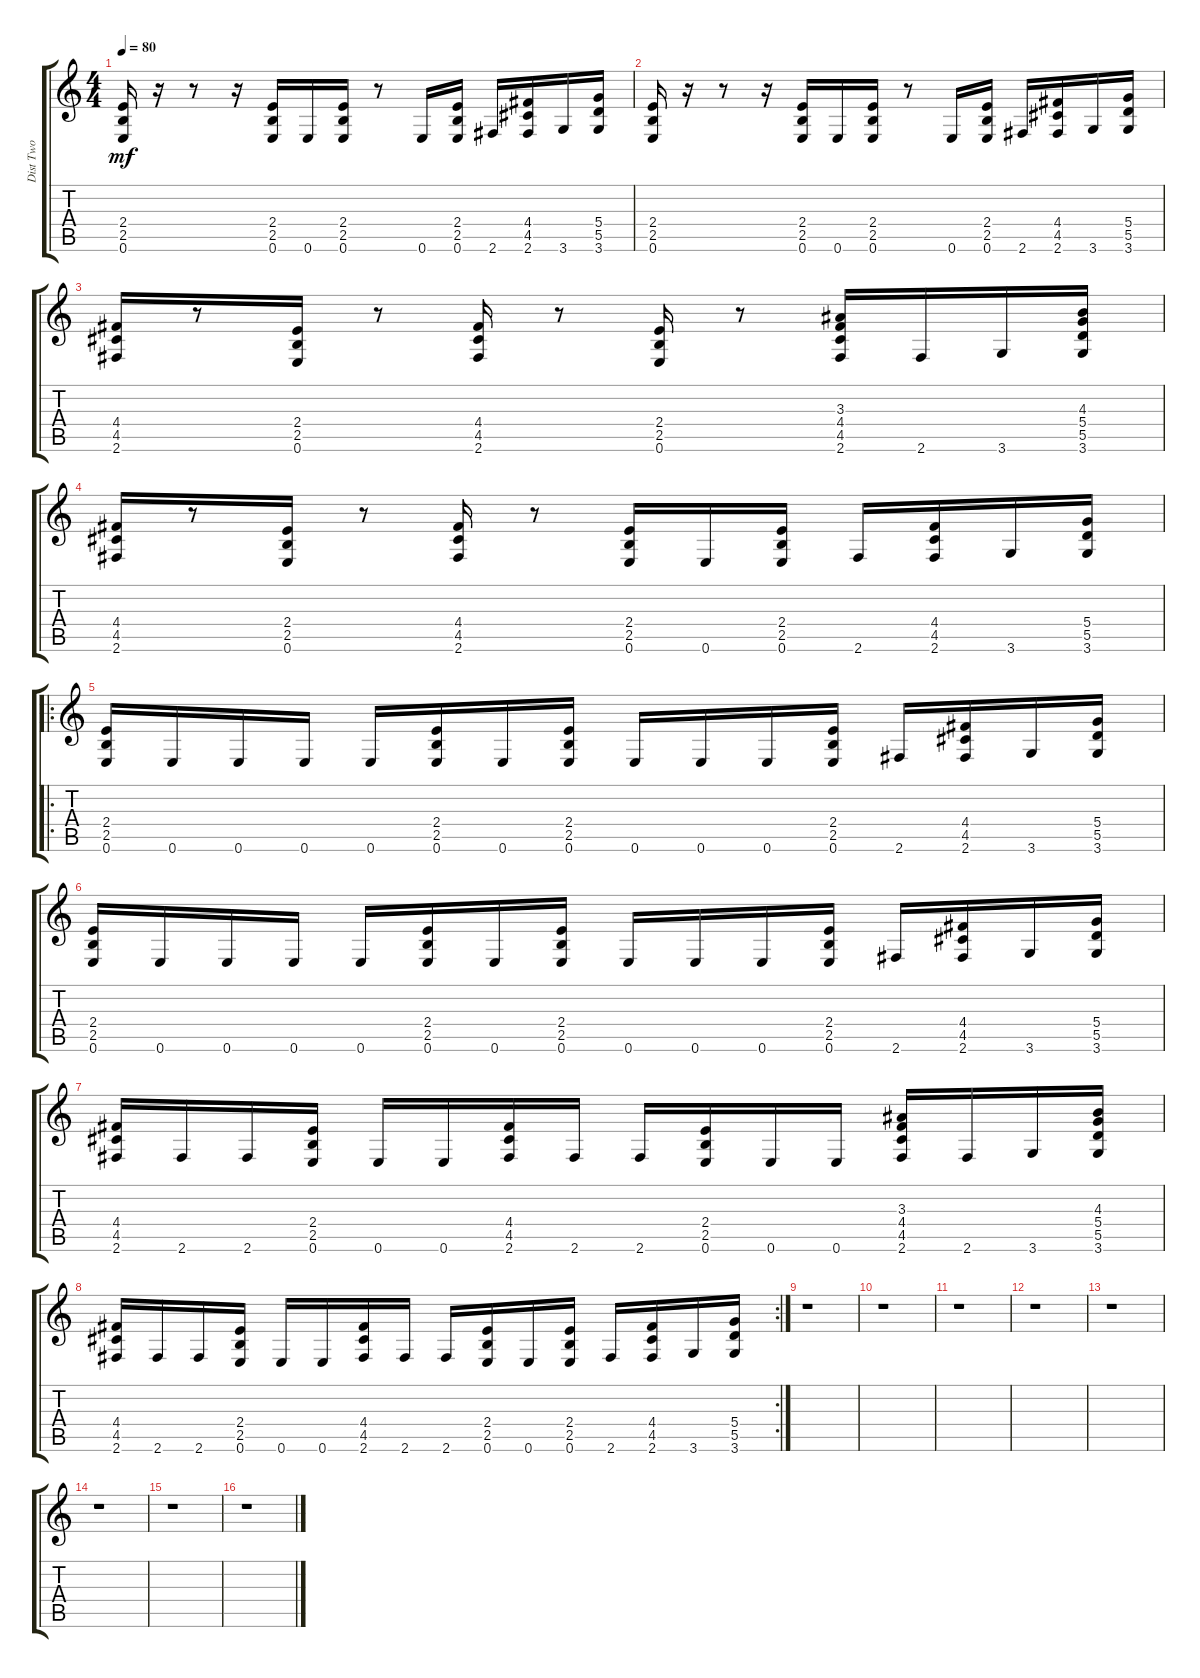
\track ("Dist Two" "Dist Two") {instrument overdrivenguitar}
\staff {score tabs}
\tuning (E4 B3 G3 D3 A2 E2) {hide}
\ts (4 4)
\tempo 80
\clef g2
\ks c
(2.4 2.5 0.6).16{dy mf volume 12} r.16 r.8 r.16 (2.4 2.5 0.6).16 0.6.16 (2.4 2.5 0.6).16 r.8 0.6.16 (2.4 2.5 0.6).16 2.6.16 (4.4 4.5 2.6).16 3.6.16 (5.4 5.5 3.6).16 |
(2.4 2.5 0.6).16 r.16 r.8 r.16 (2.4 2.5 0.6).16 0.6.16 (2.4 2.5 0.6).16 r.8 0.6.16 (2.4 2.5 0.6).16 2.6.16 (4.4 4.5 2.6).16 3.6.16 (5.4 5.5 3.6).16 |
(4.4 4.5 2.6).16 r.8 (2.4 2.5 0.6).16 r.8 (4.4 4.5 2.6).16 r.8 (2.4 2.5 0.6).16 r.8 (3.3 4.4 4.5 2.6).16 2.6.16 3.6.16 (4.3 5.4 5.5 3.6).16 |
(4.4 4.5 2.6).16 r.8 (2.4 2.5 0.6).16 r.8 (4.4 4.5 2.6).16 r.8 (2.4 2.5 0.6).16 0.6.16 (2.4 2.5 0.6).16 2.6.16 (4.4 4.5 2.6).16 3.6.16 (5.4 5.5 3.6).16 |
\ro
(2.4 2.5 0.6).16 0.6.16 0.6.16 0.6.16 0.6.16 (2.4 2.5 0.6).16 0.6.16 (2.4 2.5 0.6).16 0.6.16 0.6.16 0.6.16 (2.4 2.5 0.6).16 2.6.16 (4.4 4.5 2.6).16 3.6.16 (5.4 5.5 3.6).16 |
(2.4 2.5 0.6).16 0.6.16 0.6.16 0.6.16 0.6.16 (2.4 2.5 0.6).16 0.6.16 (2.4 2.5 0.6).16 0.6.16 0.6.16 0.6.16 (2.4 2.5 0.6).16 2.6.16 (4.4 4.5 2.6).16 3.6.16 (5.4 5.5 3.6).16 |
(4.4 4.5 2.6).16 2.6.16 2.6.16 (2.4 2.5 0.6).16 0.6.16 0.6.16 (4.4 4.5 2.6).16 2.6.16 2.6.16 (2.4 2.5 0.6).16 0.6.16 0.6.16 (3.3 4.4 4.5 2.6).16 2.6.16 3.6.16 (4.3 5.4 5.5 3.6).16 |
\rc 2
(4.4 4.5 2.6).16 2.6.16 2.6.16 (2.4 2.5 0.6).16 0.6.16 0.6.16 (4.4 4.5 2.6).16 2.6.16 2.6.16 (2.4 2.5 0.6).16 0.6.16 (2.4 2.5 0.6).16 2.6.16 (4.4 4.5 2.6).16 3.6.16 (5.4 5.5 3.6).16 |
r.1 |
r.1 |
r.1 |
r.1 |
r.1 |
r.1 |
r.1 |
r.1
